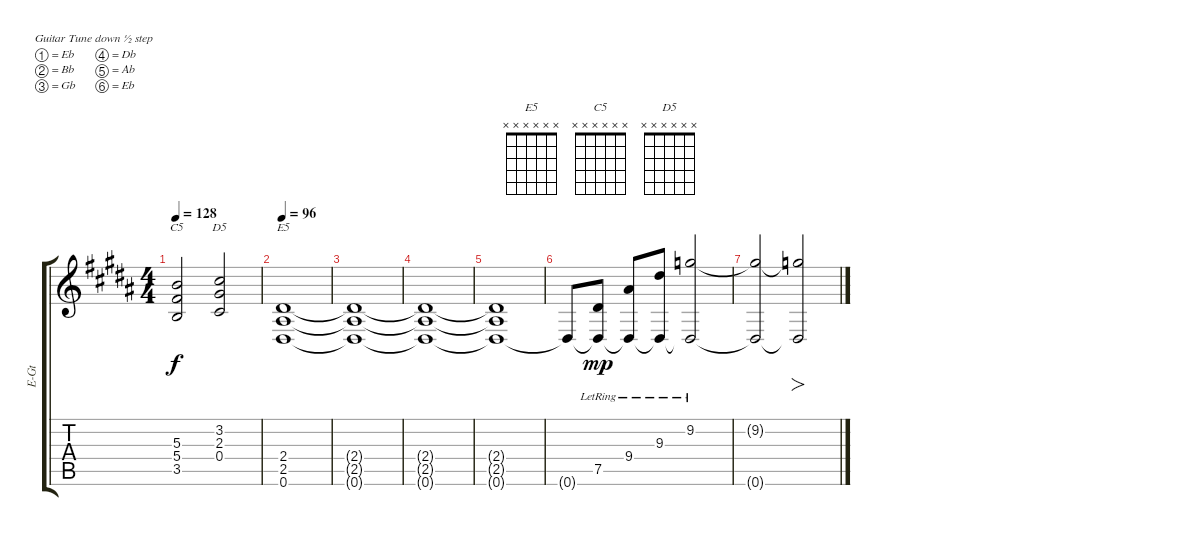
\bracketExtendMode groupsimilarinstruments
\otherSystemsTrackNameOrientation horizontal
\track ("Guitar 3 (Slash)" "E-Gt") {defaultSystemsLayout 4 instrument electricguitarjazz}
\staff {score tabs}
\tuning (Eb4 Bb3 Gb3 Db3 Ab2 Eb2)
\chord ("E5" x x x x x x)
\chord ("C5" x x x x x x)
\chord ("D5" x x x x x x)
\ts (4 4)
\tempo 128
\clef g2
\ks b
(5.3{acc forcenatural} 5.4{acc forcenatural} 3.5{acc forcenatural}).2{ch "C5" dy f} (3.2{acc forcenatural} 2.3{acc forcenatural} 0.4{acc forcenatural}).2{ch "D5"} |
\tempo 96
(2.4{acc forcenatural} 2.5{acc forcenatural} 0.6{acc forcenatural}).1{ch "E5"} |
(2.4{t acc forcenatural} 2.5{t acc forcenatural} 0.6{t acc forcenatural}).1 |
(2.4{t acc forcenatural} 2.5{t acc forcenatural} 0.6{t acc forcenatural}).1 |
(2.4{t acc forcenatural} 2.5{t acc forcenatural} 0.6{t acc forcenatural}).1 |
0.6{t acc forcenatural}.8 (0.6{t acc forcenatural} 7.5{lr acc forcenatural}).8{dy mp} (9.4{lr acc forcenatural} 0.6{t acc forcenatural}).8 (9.3{lr acc forcenatural} 0.6{t acc forcenatural}).8 (9.2{lr acc b} 0.6{t acc forcenatural}).2 |
(9.2{t acc b} 0.6{t acc forcenatural}).2 (9.2{t acc b} 0.6{t acc forcenatural}).2{fo}
